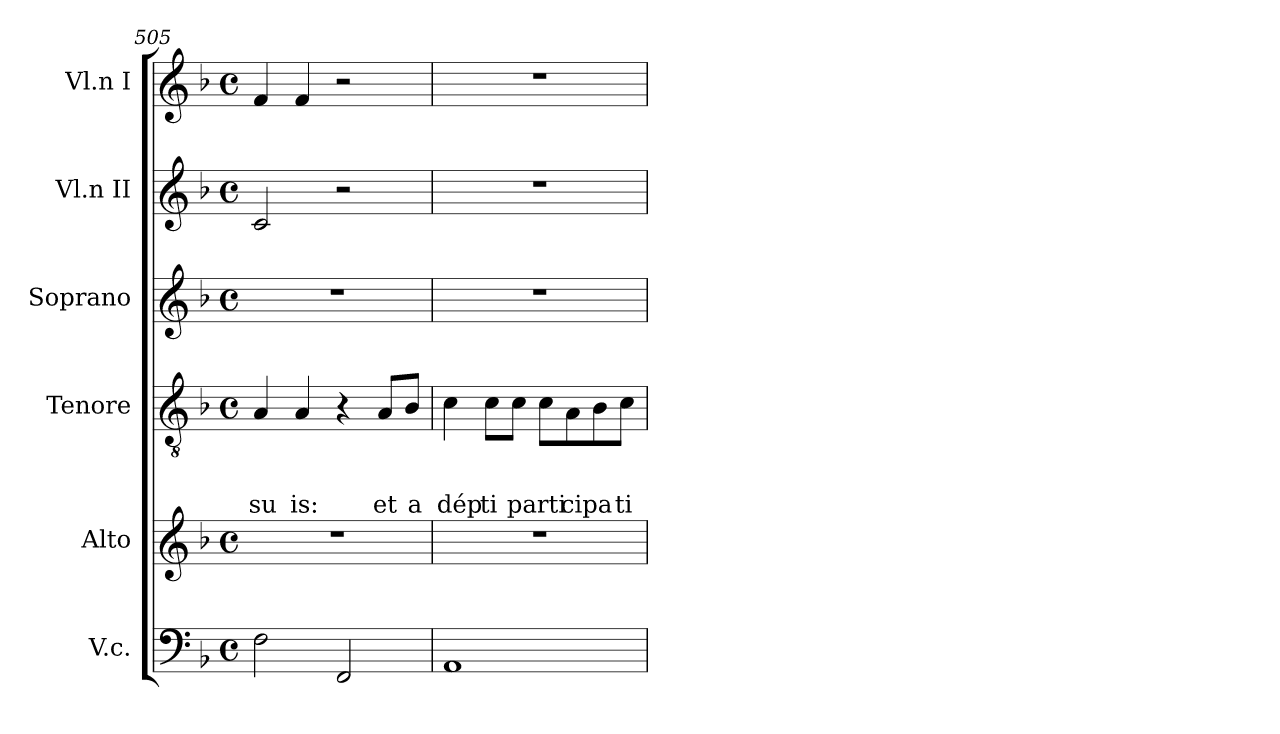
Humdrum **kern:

**kern	**kern	**kern	**text	**text	**text	**kern	**kern	**kern
*part6	*part5	*part4	*part4	*part4	*part4	*part3	*part2	*part1
*staff6	*staff5	*staff4	*staff4	*staff4	*staff4	*staff3	*staff2	*staff1
*I"V.c.	*I"Alto	*I"Tenore	*	*	*	*I"Soprano	*I"Vl.n II	*I"Vl.n I
*I'V.c.	*I'Alto	*I'Tenore	*	*	*	*I'Soprano	*I'Vl.n II	*I'Vl.n I
*clefF4	*clefG2	*clefGv2	*	*	*	*clefG2	*clefG2	*clefG2
*k[b-]	*k[b-]	*k[b-]	*	*	*	*k[b-]	*k[b-]	*k[b-]
*F:	*F:	*F:	*	*	*	*F:	*F:	*F:
*M4/4	*M4/4	*M4/4	*	*	*	*M4/4	*M4/4	*M4/4
*met(c)	*met(c)	*met(c)	*	*	*	*met(c)	*met(c)	*met(c)
=505	=505	=505	=505	=505	=505	=505	=505	=505
!	!	!	!	!	!LO:LY:b	!	!	!
2F\	1r	4A/	.	.	su	1r	2c/	4f/
!	!	!	!	!	!LO:LY:b	!	!	!
.	.	4A/	.	.	is:	.	.	4f/
2FF/	.	4r	.	.	.	.	2r	2r
!	!	!	!	!	!LO:LY:b	!	!	!
.	.	8A/L	.	.	et	.	.	.
!	!	!	!	!	!LO:LY:b	!	!	!
.	.	8B-/J	.	.	a	.	.	.
=506	=506	=506	=506	=506	=506	=506	=506	=506
!	!	!	!	!	!LO:LY:b	!	!	!
1AA	1r	4c\	.	.	dép	1r	1r	1r
!	!	!	!	!	!LO:LY:b	!	!	!
.	.	8c\L	.	.	ti	.	.	.
!	!	!	!	!	!LO:LY:b	!	!	!
.	.	8c\J	.	.	parti	.	.	.
.	.	8c\L	.	.	.	.	.	.
!	!	!	!	!	!LO:LY:b	!	!	!
.	.	8A\	.	.	cipa	.	.	.
.	.	8B-\	.	.	.	.	.	.
!	!	!	!	!	!LO:LY:b	!	!	!
.	.	8c\J	.	.	ti	.	.	.
=	=	=	=	=	=	=	=	=
*-	*-	*-	*-	*-	*-	*-	*-	*-
